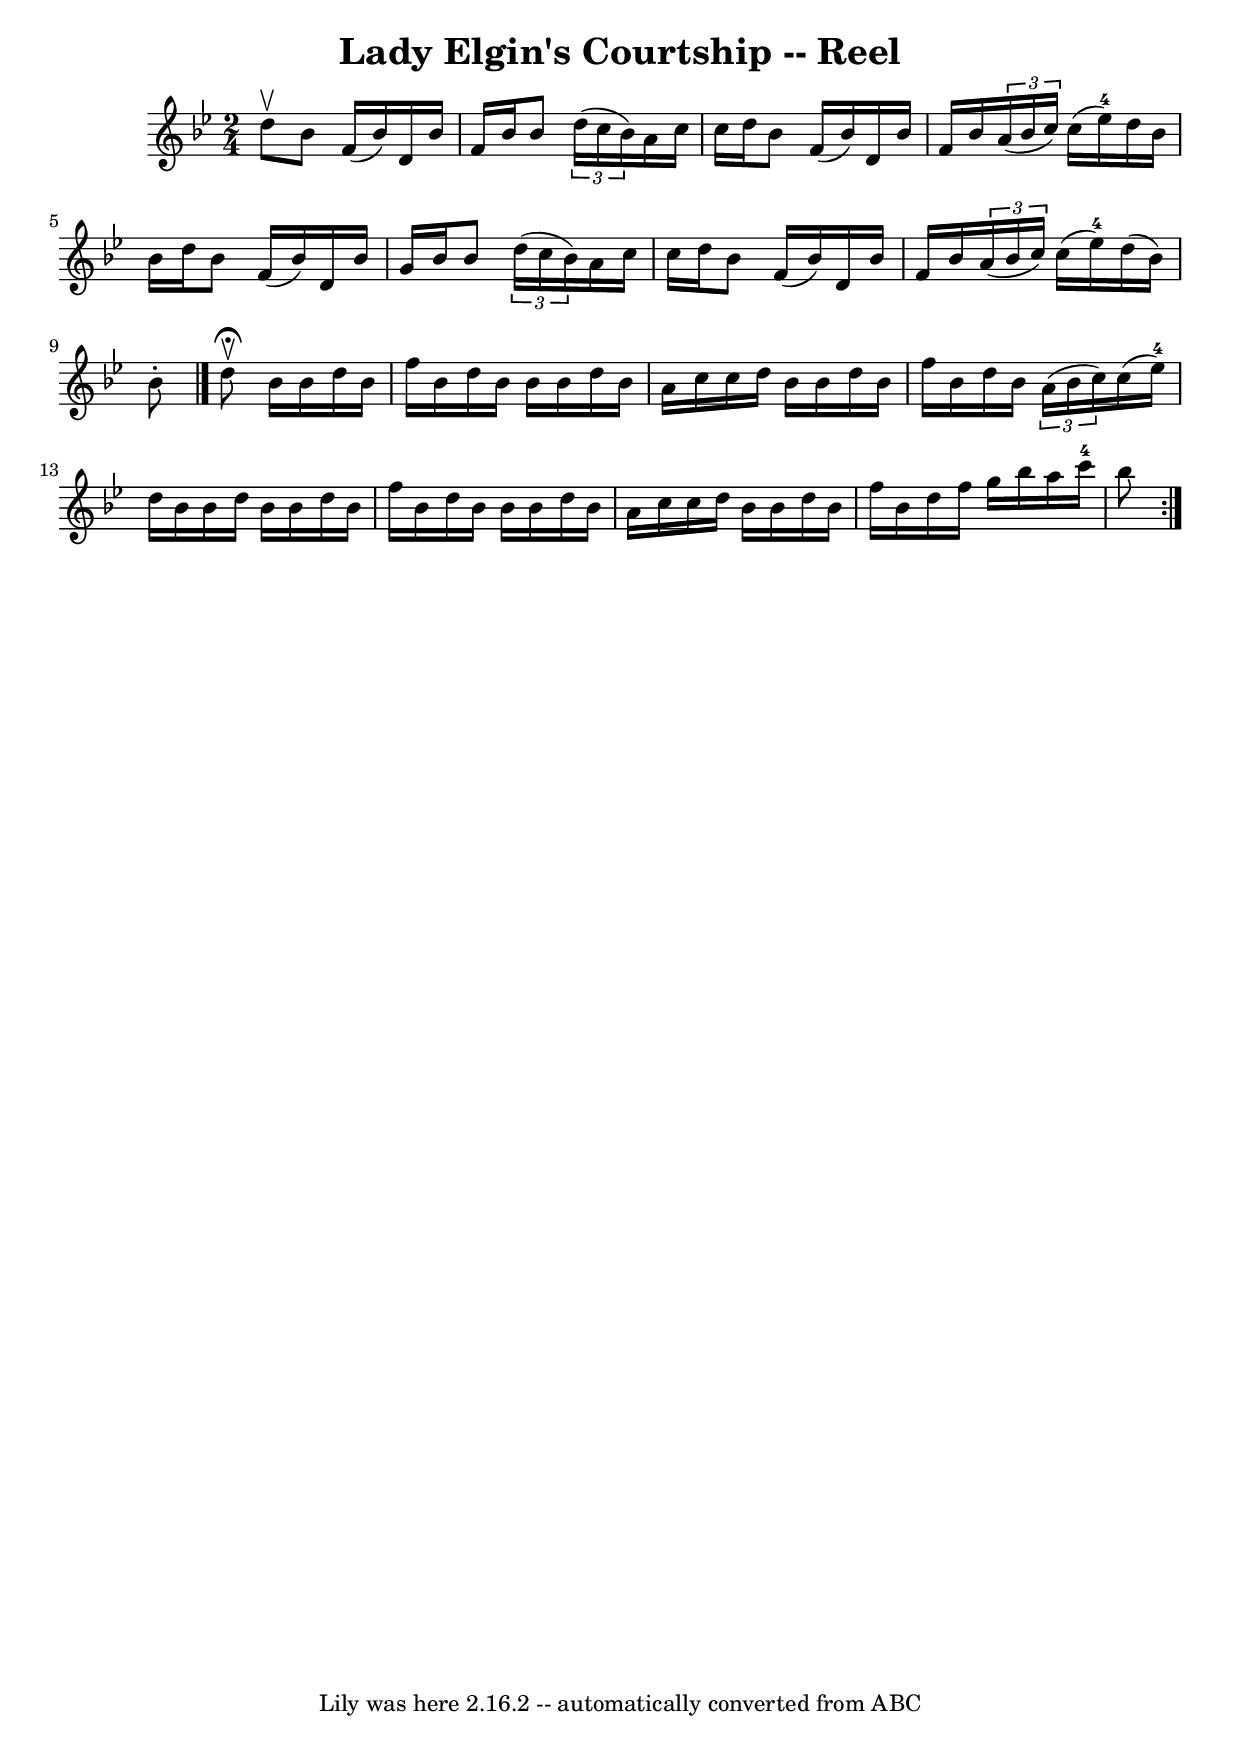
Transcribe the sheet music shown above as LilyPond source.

\version "2.16.2"
\include "Mammoth.ily"
\header {
  %% book = "Ryan's Mammoth Collection"
  crossRefNumber = "1"
  footnotes = "\\\\258"
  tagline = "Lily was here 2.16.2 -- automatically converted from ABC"
  title = "Lady Elgin's Courtship -- Reel"

}
voicedefault =  {


  \time 2/4 
  \key bes \major d''8^\upbow |
  bes'8 f'16 (bes'16  
  -) d'16 bes'16 f'16 bes'16    |
  bes'8    \times 2/3 {   
    d''16 (c''16 bes'16) 
  } a'16 c''16 c''16 d''16    |
  
  bes'8 f'16 (bes'16) d'16 bes'16 f'16 bes'16    |
  
  \times 2/3 { a'16 (bes'16 c''16) 
	     } c''16 (ees''16-4)   
  d''16 bes'16 bes'16 d''16    |
  bes'8 f'16 (bes'16) 
  d'16 bes'16 g'16 bes'16    |
  bes'8    \times 2/3 { d''16 
			(c''16 bes'16) 
		      } a'16 c''16 c''16 d''16    |
  bes'8 
  f'16 (bes'16) d'16 bes'16 f'16 bes'16    |
  
  \times 2/3 { a'16 (bes'16 c''16) 
	     } c''16 (ees''16-4)   
  d''16 (bes'16) bes'8 -.   \bar "|."     
  \repeat volta 2 {
    d''8^\fermata^\upbow |
    bes'16 bes'16 d''16 bes'16 f''16    
    bes'16 d''16 bes'16    |
    bes'16 bes'16 d''16 bes'16    
    a'16 c''16 c''16 d''16    |
    bes'16 bes'16 d''16    
    bes'16 f''16 bes'16 d''16 bes'16    |
    \times 2/3 { a'16 
		 (bes'16 c''16) 
	       } c''16 (ees''16-4) d''16 bes'16    
    bes'16 d''16    |
    bes'16 bes'16 d''16 bes'16 f''16    
    bes'16 d''16 bes'16    |
    bes'16 bes'16 d''16 bes'16    
    a'16 c''16 c''16 d''16    |
    bes'16 bes'16 d''16    
    bes'16 f''16 bes'16 d''16 f''16    |
    g''16 bes''16    
    a''16 c'''16-4 bes''8  
  }   

}

\score{
  <<

    \context Staff="default"
    {
      \voicedefault 
      
    }

  >>
  \layout {
    
  }
  \midi {
  }

}
